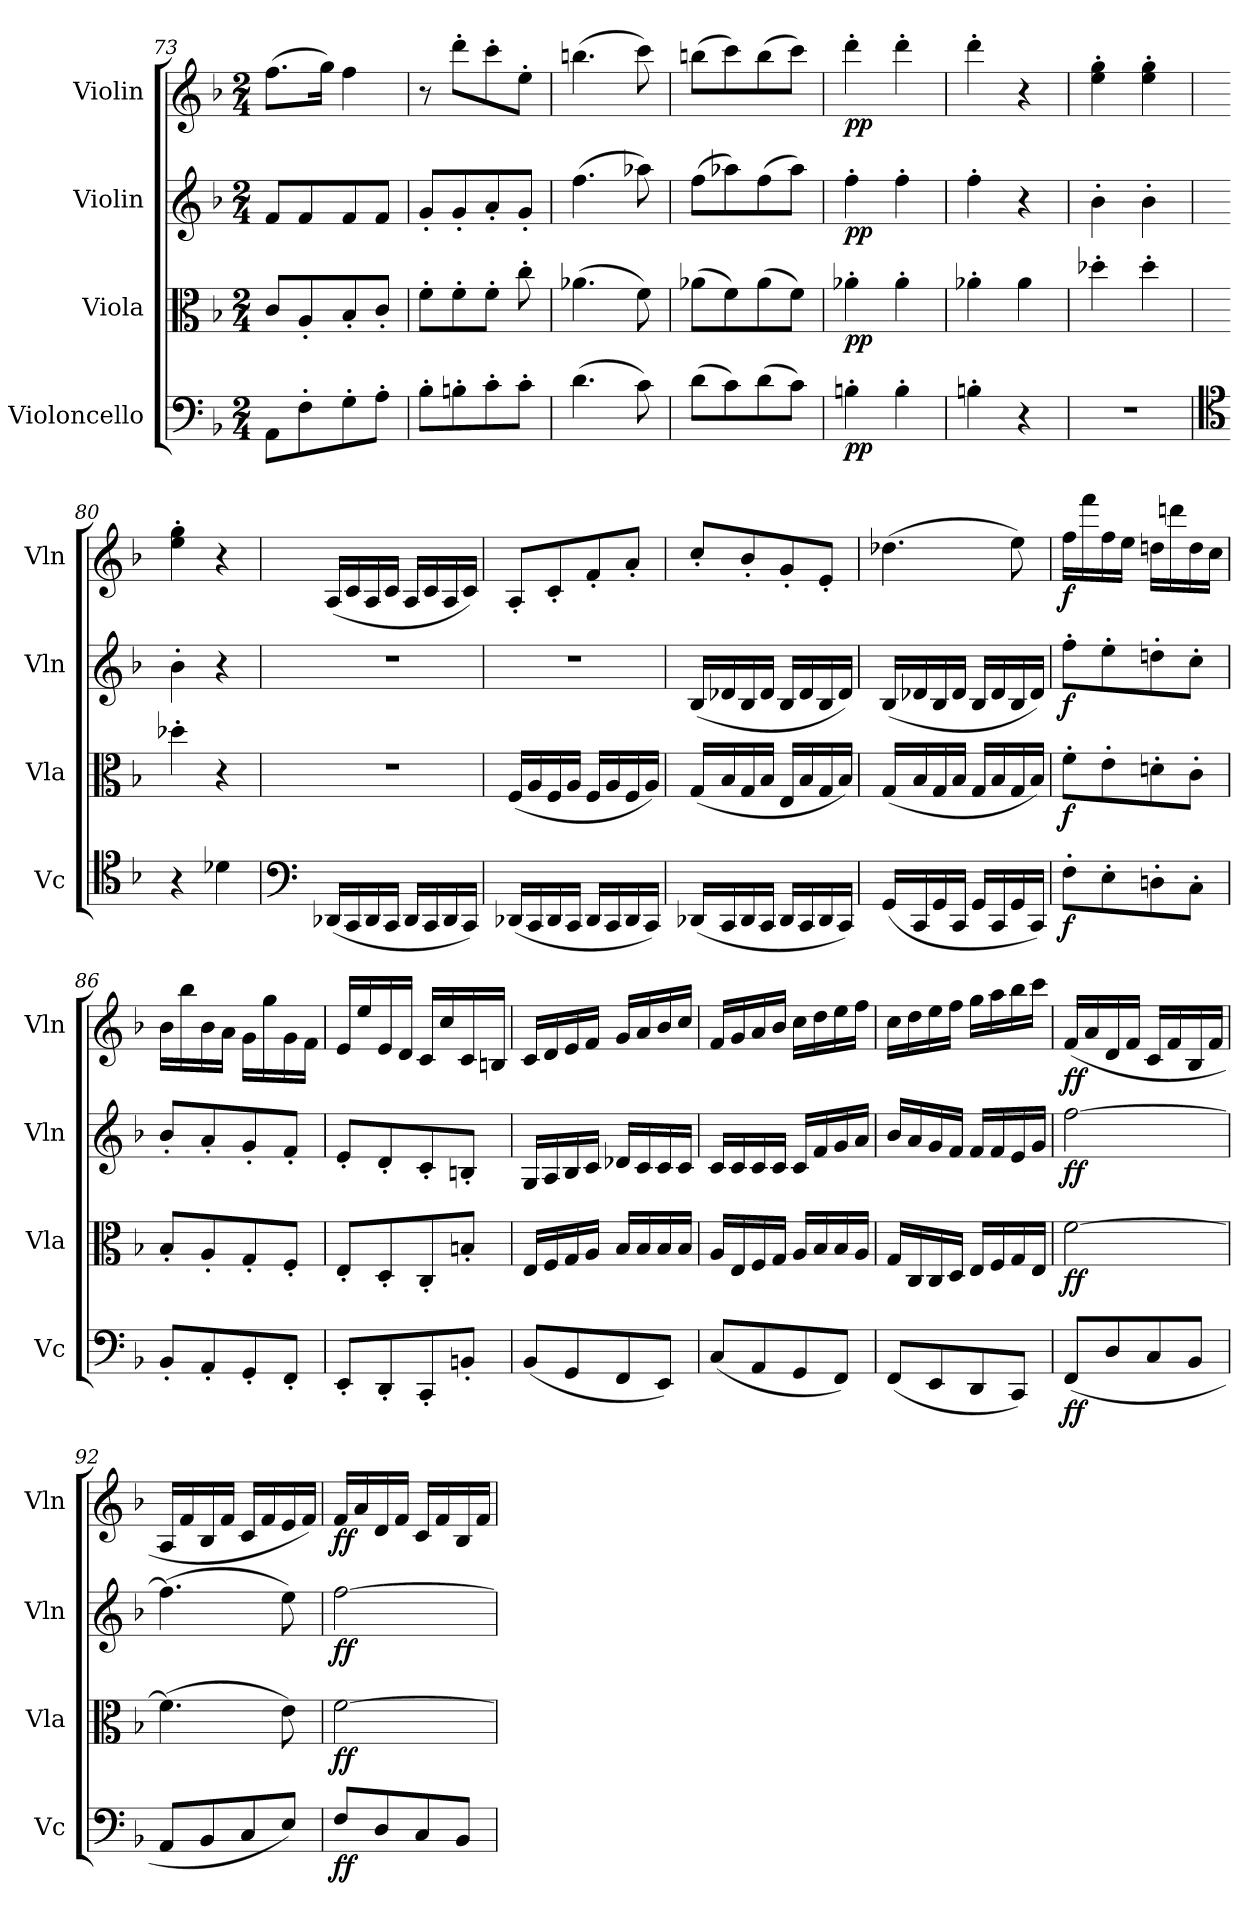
**kern	**dynam	**kern	**dynam	**kern	**dynam	**kern	**dynam
*part4	*part4	*part3	*part3	*part2	*part2	*part1	*part1
*staff4	*staff4	*staff3	*staff3	*staff2	*staff2	*staff1	*staff1
*I"Violoncello	*	*I"Viola	*	*I"Violin	*	*I"Violin	*
*I'Vc	*	*I'Vla	*	*I'Vln	*	*I'Vln	*
*clefF4	*	*clefC3	*	*clefG2	*	*clefG2	*
*k[b-]	*	*k[b-]	*	*k[b-]	*	*k[b-]	*
*M2/4	*	*M2/4	*	*M2/4	*	*M2/4	*
=73	=73	=73	=73	=73	=73	=73	=73
8AA\L	.	8c/L	.	8f/L	.	(8.ff\L	.
8F'\	.	8A'/	.	8f/	.	.	.
.	.	.	.	.	.	16gg\Jk)	.
8G'\	.	8B-'/	.	8f/	.	4ff\	.
8A'\J	.	8c'/J	.	8f/J	.	.	.
=74	=74	=74	=74	=74	=74	=74	=74
8B-'\L	.	8f'\L	.	8g'/L	.	8r	.
8Bn'\	.	8f'\	.	8g'/	.	8ddd'\L	.
8c'\	.	8f'\J	.	8a'/	.	8ccc'\	.
8c'\J	.	8cc'\	.	8g'/J	.	8ee'\J	.
=75	=75	=75	=75	=75	=75	=75	=75
(4.d\	.	(4.a-X\	.	(4.ff\	.	(4.bbn\	.
8c\)	.	8f\)	.	8aa-X\)	.	8ccc\)	.
=76	=76	=76	=76	=76	=76	=76	=76
(8d\L	.	(8a-X\L	.	(8ff\L	.	(8bbn\L	.
8c\)	.	8f\)	.	8aa-X\)	.	8ccc\)	.
(8d\	.	(8a-\	.	(8ff\	.	(8bb\	.
8c\J)	.	8f\J)	.	8aa-\J)	.	8ccc\J)	.
=77	=77	=77	=77	=77	=77	=77	=77
4Bn'\	pp	4a-X'\	pp	4ff'\	pp	4ddd'\	pp
4B'\	.	4a-'\	.	4ff'\	.	4ddd'\	.
=78	=78	=78	=78	=78	=78	=78	=78
4Bn'\	.	4a-X'\	.	4ff'\	.	4ddd'\	.
4r	.	4a-\	.	4r	.	4r	.
=79	=79	=79	=79	=79	=79	=79	=79
2r	.	4dd-X'\	.	4b-'\	.	4ee'\ 4gg'\	.
.	.	4dd-'\	.	4b-'\	.	4ee'\ 4gg'\	.
=80	=80	=80	=80	=80	=80	=80	=80
*clefC4	*	*	*	*	*	*	*
4r	.	4dd-X'\	.	4b-'\	.	4ee'\ 4gg'\	.
4d-X\	.	4r	.	4r	.	4r	.
=81	=81	=81	=81	=81	=81	=81	=81
*clefF4	*	*	*	*	*	*	*
(16DD-X/LL	.	2r	.	2r	.	(16A/LL	.
16CC/	.	.	.	.	.	16c/	.
16DD-/	.	.	.	.	.	16A/	.
16CC/JJ	.	.	.	.	.	16c/JJ	.
16DD-/LL	.	.	.	.	.	16A/LL	.
16CC/	.	.	.	.	.	16c/	.
16DD-/	.	.	.	.	.	16A/	.
16CC/JJ)	.	.	.	.	.	16c/JJ)	.
=82	=82	=82	=82	=82	=82	=82	=82
(16DD-X/LL	.	(16F/LL	.	2r	.	8A'/L	.
16CC/	.	16A/	.	.	.	.	.
16DD-/	.	16F/	.	.	.	8c'/	.
16CC/JJ	.	16A/JJ	.	.	.	.	.
16DD-/LL	.	16F/LL	.	.	.	8f'/	.
16CC/	.	16A/	.	.	.	.	.
16DD-/	.	16F/	.	.	.	8a'/J	.
16CC/JJ)	.	16A/JJ)	.	.	.	.	.
=83	=83	=83	=83	=83	=83	=83	=83
(16DD-X/LL	.	(16G/LL	.	(16B-/LL	.	8cc'/L	.
16CC/	.	16B-/	.	16d-X/	.	.	.
16DD-/	.	16G/	.	16B-/	.	8b-'/	.
16CC/JJ	.	16B-/JJ	.	16d-/JJ	.	.	.
16DD-/LL	.	16E/LL	.	16B-/LL	.	8g'/	.
16CC/	.	16B-/	.	16d-/	.	.	.
16DD-/	.	16G/	.	16B-/	.	8e'/J	.
16CC/JJ)	.	16B-/JJ)	.	16d-/JJ)	.	.	.
=84	=84	=84	=84	=84	=84	=84	=84
(16GG/LL	.	(16G/LL	.	(16B-/LL	.	(4.dd-X\	.
16CC/	.	16B-/	.	16d-X/	.	.	.
16GG/	.	16G/	.	16B-/	.	.	.
16CC/JJ	.	16B-/JJ	.	16d-/JJ	.	.	.
16GG/LL	.	16G/LL	.	16B-/LL	.	.	.
16CC/	.	16B-/	.	16d-/	.	.	.
16GG/	.	16G/	.	16B-/	.	8ee\)	.
16CC/JJ)	.	16B-/JJ)	.	16d-/JJ)	.	.	.
=85	=85	=85	=85	=85	=85	=85	=85
8F'\L	f	8f'\L	f	8ff'\L	f	16ff\LL	f
.	.	.	.	.	.	16fff\	.
8E'\	.	8e'\	.	8ee'\	.	16ff\	.
.	.	.	.	.	.	16ee\JJ	.
8Dn'\	.	8dn'\	.	8ddn'\	.	16ddn\LL	.
.	.	.	.	.	.	16dddn\	.
8C'\J	.	8c'\J	.	8cc'\J	.	16dd\	.
.	.	.	.	.	.	16cc\JJ	.
=86	=86	=86	=86	=86	=86	=86	=86
8BB-'/L	.	8B-'/L	.	8b-'/L	.	16b-\LL	.
.	.	.	.	.	.	16bb-\	.
8AA'/	.	8A'/	.	8a'/	.	16b-\	.
.	.	.	.	.	.	16a\JJ	.
8GG'/	.	8G'/	.	8g'/	.	16g\LL	.
.	.	.	.	.	.	16gg\	.
8FF'/J	.	8F'/J	.	8f'/J	.	16g\	.
.	.	.	.	.	.	16f\JJ	.
=87	=87	=87	=87	=87	=87	=87	=87
8EE'/L	.	8E'/L	.	8e'/L	.	16e/LL	.
.	.	.	.	.	.	16ee/	.
8DD'/	.	8D'/	.	8d'/	.	16e/	.
.	.	.	.	.	.	16d/JJ	.
8CC'/	.	8C'/	.	8c'/	.	16c/LL	.
.	.	.	.	.	.	16cc/	.
8BBn'/J	.	8Bn'/J	.	8Bn'/J	.	16c/	.
.	.	.	.	.	.	16Bn/JJ	.
=88	=88	=88	=88	=88	=88	=88	=88
(8BB-/L	.	16E/LL	.	16G/LL	.	16c/LL	.
.	.	16F/	.	16A/	.	16d/	.
8GG/	.	16G/	.	16B-/	.	16e/	.
.	.	16A/JJ	.	16c/JJ	.	16f/JJ	.
8FF/	.	16B-/LL	.	16d-X/LL	.	16g/LL	.
.	.	16B-/	.	16c/	.	16a/	.
8EE/J)	.	16B-/	.	16c/	.	16b-/	.
.	.	16B-/JJ	.	16c/JJ	.	16cc/JJ	.
=89	=89	=89	=89	=89	=89	=89	=89
(8C/L	.	16A/LL	.	16c/LL	.	16f/LL	.
.	.	16E/	.	16c/	.	16g/	.
8AA/	.	16F/	.	16c/	.	16a/	.
.	.	16G/JJ	.	16c/JJ	.	16b-/JJ	.
8GG/	.	16A/LL	.	16c/LL	.	16cc\LL	.
.	.	16B-/	.	16f/	.	16dd\	.
8FF/J)	.	16B-/	.	16g/	.	16ee\	.
.	.	16A/JJ	.	16a/JJ	.	16ff\JJ	.
=90	=90	=90	=90	=90	=90	=90	=90
(8FF/L	.	16G/LL	.	16b-/LL	.	16cc\LL	.
.	.	16C/	.	16a/	.	16dd\	.
8EE/	.	16C/	.	16g/	.	16ee\	.
.	.	16D/JJ	.	16f/JJ	.	16ff\JJ	.
8DD/	.	16E/LL	.	16f/LL	.	16gg\LL	.
.	.	16F/	.	16f/	.	16aa\	.
8CC/J)	.	16G/	.	16e/	.	16bb-\	.
.	.	16E/JJ	.	16g/JJ	.	16ccc\JJ	.
=91	=91	=91	=91	=91	=91	=91	=91
(8FF/L	ff	[2f\	ff	[2ff\	ff	(16f/LL	ff
.	.	.	.	.	.	16a/	.
8D/	.	.	.	.	.	16d/	.
.	.	.	.	.	.	16f/JJ	.
8C/	.	.	.	.	.	16c/LL	.
.	.	.	.	.	.	16f/	.
8BB-/J	.	.	.	.	.	16B-/	.
.	.	.	.	.	.	16f/JJ	.
=92	=92	=92	=92	=92	=92	=92	=92
8AA/L	.	(4.f\]	.	(4.ff\]	.	16A/LL	.
.	.	.	.	.	.	16f/	.
8BB-/	.	.	.	.	.	16B-/	.
.	.	.	.	.	.	16f/JJ	.
8C/	.	.	.	.	.	16c/LL	.
.	.	.	.	.	.	16f/	.
8E/J)	.	8e\)	.	8ee\)	.	16e/	.
.	.	.	.	.	.	16f/JJ)	.
=93	=93	=93	=93	=93	=93	=93	=93
8F/L	ff	[2f\	ff	[2ff\	ff	16f/LL	ff
.	.	.	.	.	.	16a/	.
8D/	.	.	.	.	.	16d/	.
.	.	.	.	.	.	16f/JJ	.
8C/	.	.	.	.	.	16c/LL	.
.	.	.	.	.	.	16f/	.
8BB-/J	.	.	.	.	.	16B-/	.
.	.	.	.	.	.	16f/JJ	.
=	=	=	=	=	=	=	=
*-	*-	*-	*-	*-	*-	*-	*-
